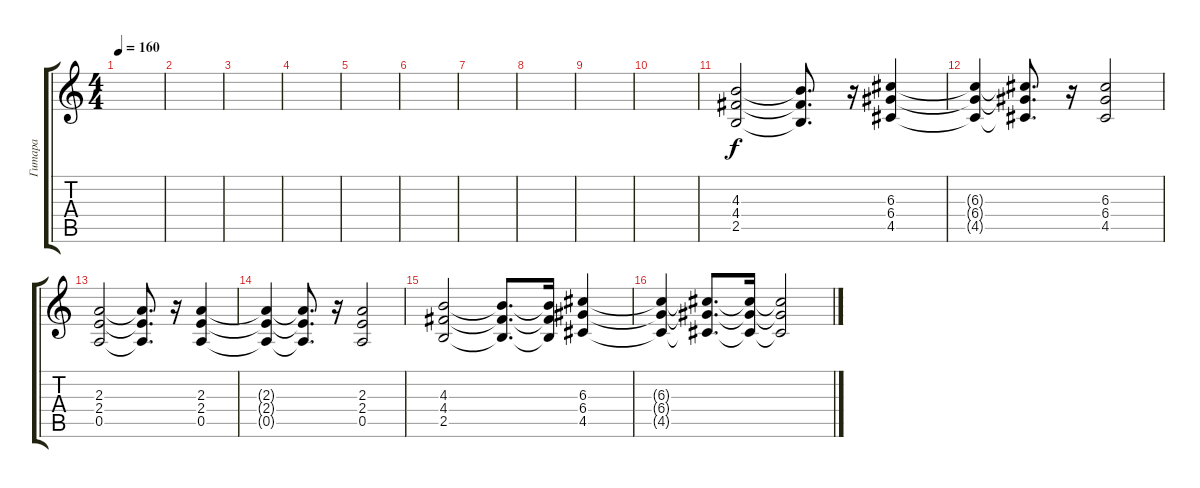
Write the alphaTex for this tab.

\track ("Гитара" "Гитара") {instrument distortionguitar}
\staff {score tabs}
\tuning (E4 B3 G3 D3 A2 E2) {hide}
\ts (4 4)
\tempo 160
\clef g2
\ks c
|
|
|
|
|
|
|
|
|
|
(4.3 4.4 2.5).2{dy f} (4.3{t} 4.4{t} 2.5{t}).8{d} r.16 (6.3 6.4 4.5).4 |
(6.3{t} 6.4{t} 4.5{t}).4 (6.3{t} 6.4{t} 4.5{t}).8{d} r.16 (6.3 6.4 4.5).2 |
(2.3 2.4 0.5).2 (2.3{t} 2.4{t} 0.5{t}).8{d} r.16 (2.3 2.4 0.5).4 |
(2.3{t} 2.4{t} 0.5{t}).4 (2.3{t} 2.4{t} 0.5{t}).8{d} r.16 (2.3 2.4 0.5).2 |
(4.3 4.4 2.5).2 (4.3{t} 4.4{t} 2.5{t}).8{d} (4.3{t} 4.4{t} 2.5{t}).16 (6.3 6.4 4.5).4 |
(6.3{t} 6.4{t} 4.5{t}).4 (6.3{t} 6.4{t} 4.5{t}).8{d} (6.3{t} 6.4{t} 4.5{t}).16 (6.3{t} 6.4{t} 4.5{t}).2
